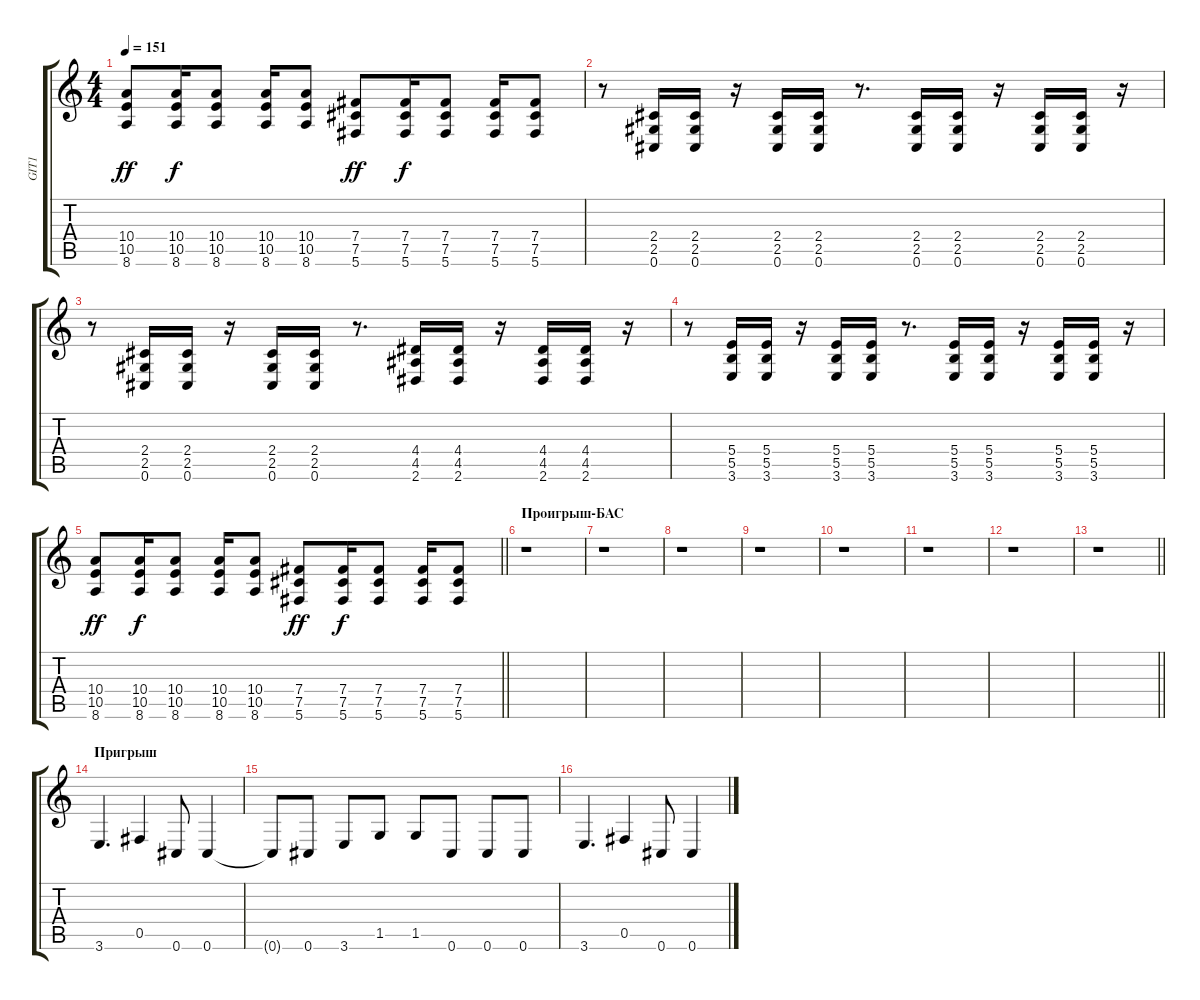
\track ("GIT1" "GIT1") {instrument distortionguitar}
\staff {score tabs}
\tuning (Db4 Ab3 E3 B2 Gb2 Db2) {hide}
\ts (4 4)
\tempo 151
\clef g2
\ks c
(10.4 10.5 8.6).8{dy ff} (10.4 10.5 8.6).16{dy f} (10.4 10.5 8.6).8 (10.4 10.5 8.6).16 (10.4 10.5 8.6).8 (7.4 7.5 5.6).8{dy ff} (7.4 7.5 5.6).16{dy f} (7.4 7.5 5.6).8 (7.4 7.5 5.6).16 (7.4 7.5 5.6).8 |
r.8 (2.4 2.5 0.6).16 (2.4 2.5 0.6).16 r.16 (2.4 2.5 0.6).16 (2.4 2.5 0.6).16 r.8{d} (2.4 2.5 0.6).16 (2.4 2.5 0.6).16 r.16 (2.4 2.5 0.6).16 (2.4 2.5 0.6).16 r.16 |
r.8 (2.4 2.5 0.6).16 (2.4 2.5 0.6).16 r.16 (2.4 2.5 0.6).16 (2.4 2.5 0.6).16 r.8{d} (4.4 4.5 2.6).16 (4.4 4.5 2.6).16 r.16 (4.4 4.5 2.6).16 (4.4 4.5 2.6).16 r.16 |
r.8 (5.4 5.5 3.6).16 (5.4 5.5 3.6).16 r.16 (5.4 5.5 3.6).16 (5.4 5.5 3.6).16 r.8{d} (5.4 5.5 3.6).16 (5.4 5.5 3.6).16 r.16 (5.4 5.5 3.6).16 (5.4 5.5 3.6).16 r.16 |
\barLineRight lightlight
(10.4 10.5 8.6).8{dy ff} (10.4 10.5 8.6).16{dy f} (10.4 10.5 8.6).8 (10.4 10.5 8.6).16 (10.4 10.5 8.6).8 (7.4 7.5 5.6).8{dy ff} (7.4 7.5 5.6).16{dy f} (7.4 7.5 5.6).8 (7.4 7.5 5.6).16 (7.4 7.5 5.6).8 |
\section ("" "Проигрыш-БАС")
r.1 |
r.1 |
r.1 |
r.1 |
r.1 |
r.1 |
r.1 |
\barLineRight lightlight
r.1 |
\section ("" "Пригрыш")
3.6.4{d} 0.5.4 0.6.8 0.6.4 |
0.6{t}.8 0.6.8 3.6.8 1.5.8 1.5.8 0.6.8 0.6.8 0.6.8 |
3.6.4{d} 0.5.4 0.6.8 0.6.4
